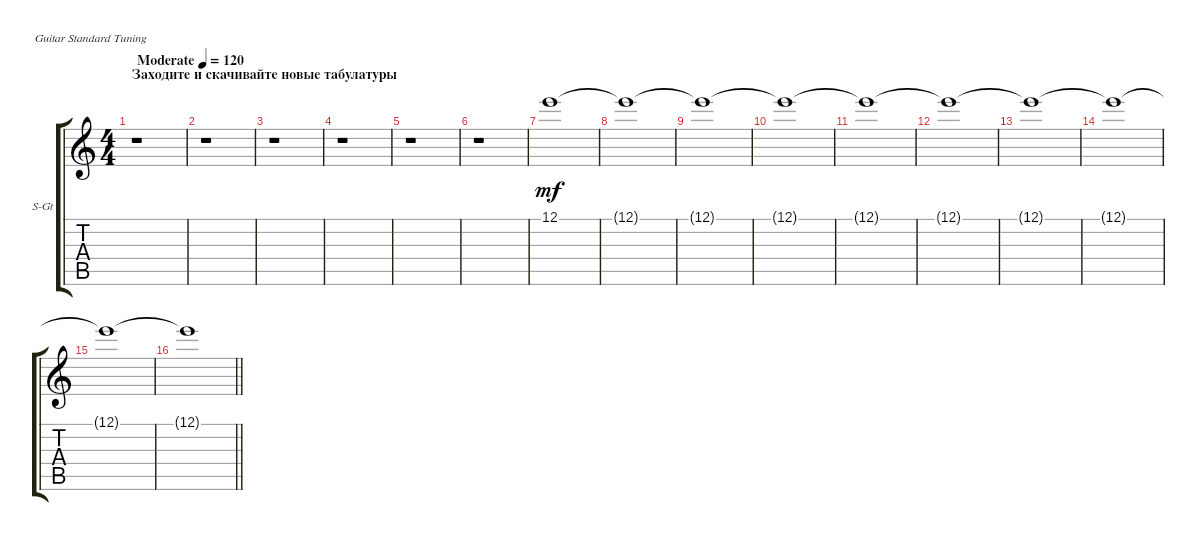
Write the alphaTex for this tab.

\bracketExtendMode groupsimilarinstruments
\firstSystemTrackNameOrientation horizontal
\otherSystemsTrackNameOrientation horizontal
\track ("Скрипка 2" "S-Gt") {instrument synthstrings2}
\staff {score tabs}
\tuning (E4 B3 G3 D3 A2 E2)
\displaytranspose 12
\ts (4 4)
\beaming (8 2 2 2 2)
\section ("" "Заходите и скачивайте новые табулатуры")
\tempo (120 "Moderate")
\clef g2
\ks c
r.1{dy mf instrument synthstrings2} |
r.1 |
r.1 |
r.1 |
r.1 |
r.1 |
12.1.1 |
12.1{t}.1 |
12.1{t}.1 |
12.1{t}.1 |
12.1{t}.1 |
12.1{t}.1 |
12.1{t}.1 |
12.1{t}.1 |
12.1{t}.1 |
\barLineRight lightlight
12.1{t}.1
